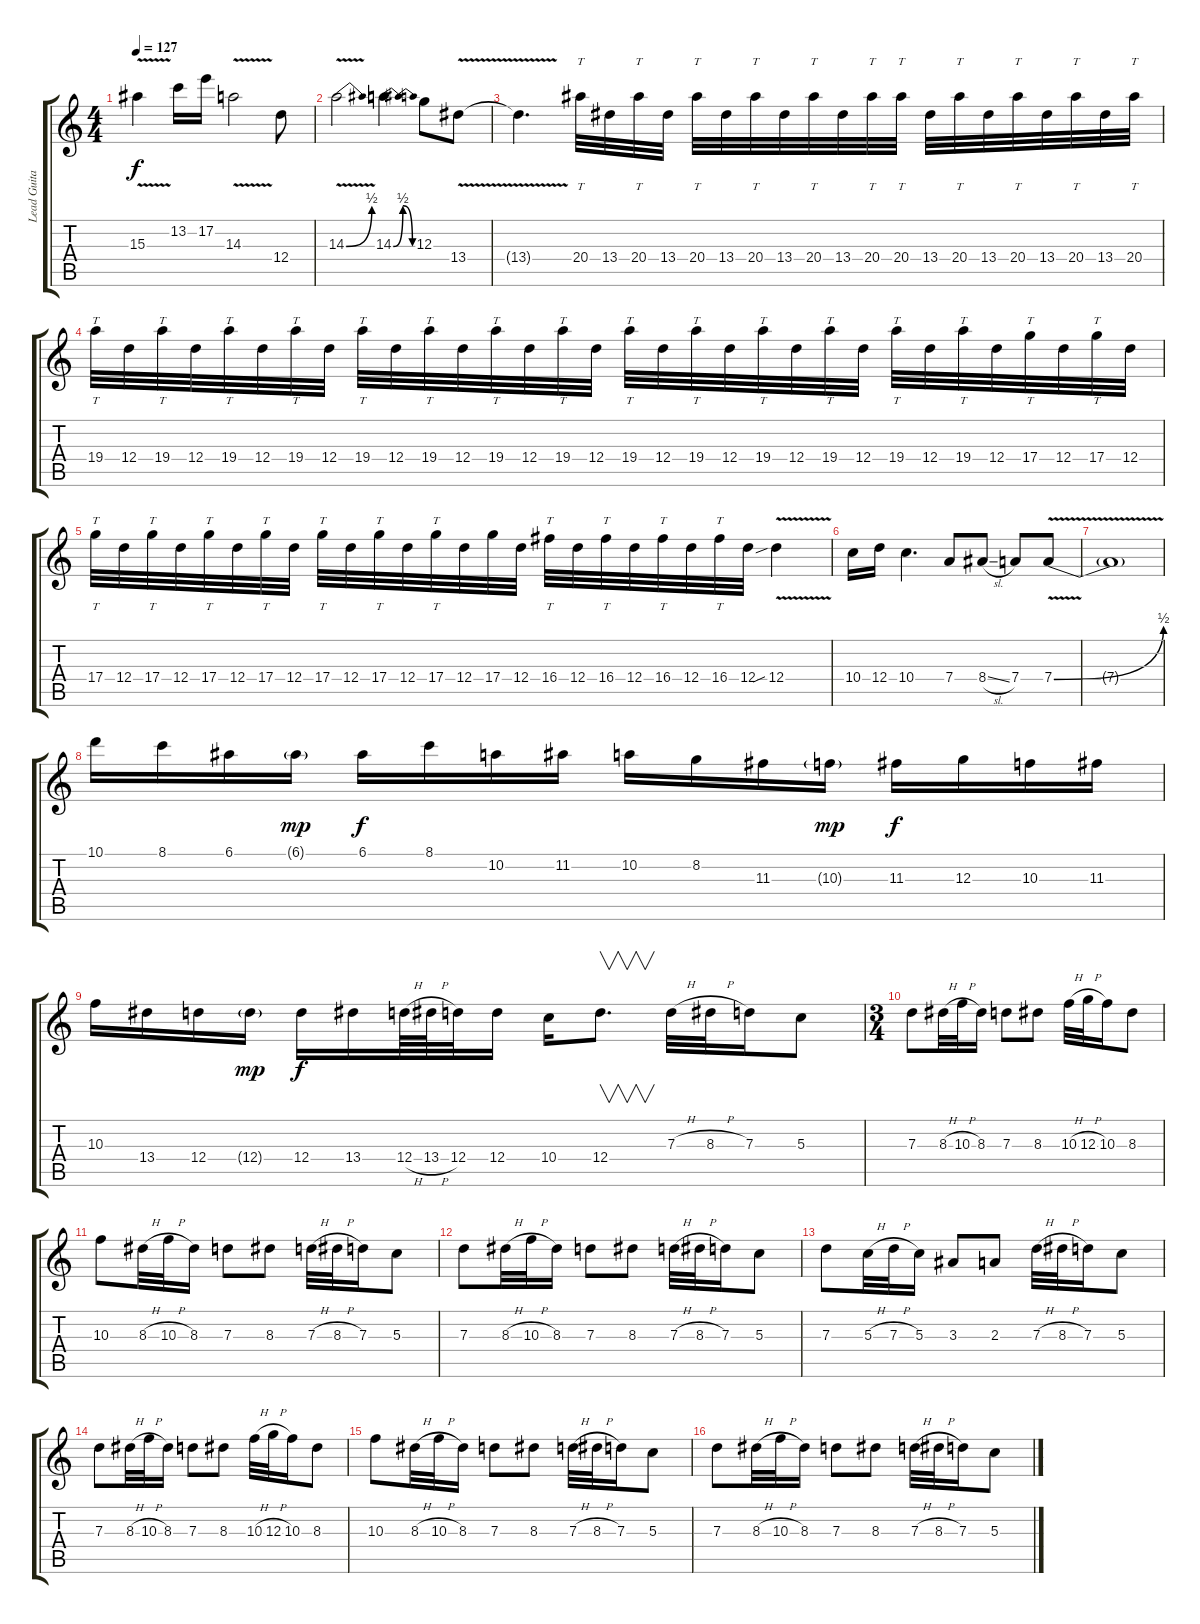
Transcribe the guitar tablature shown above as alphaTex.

\track ("Lead Guitar" "Lead Guita") {instrument overdrivenguitar}
\staff {score tabs}
\tuning (E4 B3 G3 D3 A2 E2) {hide}
\ts (4 4)
\tempo 127
\clef g2
\ks c
15.3{v}.4{dy f} 13.2.16 17.2.16 14.3{v}.2 12.4.8 |
14.3{be (bend 0 0 60 2) v}.2 14.3{be (bendrelease 0 0 10 2 20 2 60 0)}.4 12.3.8 13.4{v}.8 |
13.4{t}.4{d} 20.4.32{tt} 13.4.32 20.4.32{tt} 13.4.32 20.4.32{tt} 13.4.32 20.4.32{tt} 13.4.32 20.4.32{tt} 13.4.32 20.4.32{tt} 20.4.32{tt} 13.4.32 20.4.32{tt} 13.4.32 20.4.32{tt} 13.4.32 20.4.32{tt} 13.4.32 20.4.32{tt} |
19.4.32{tt} 12.4.32 19.4.32{tt} 12.4.32 19.4.32{tt} 12.4.32 19.4.32{tt} 12.4.32 19.4.32{tt} 12.4.32 19.4.32{tt} 12.4.32 19.4.32{tt} 12.4.32 19.4.32{tt} 12.4.32 19.4.32{tt} 12.4.32 19.4.32{tt} 12.4.32 19.4.32{tt} 12.4.32 19.4.32{tt} 12.4.32 19.4.32{tt} 12.4.32 19.4.32{tt} 12.4.32 17.4.32{tt} 12.4.32 17.4.32{tt} 12.4.32 |
17.4.32{tt} 12.4.32 17.4.32{tt} 12.4.32 17.4.32{tt} 12.4.32 17.4.32{tt} 12.4.32 17.4.32{tt} 12.4.32 17.4.32{tt} 12.4.32 17.4.32{tt} 12.4.32 17.4.32 12.4.32 16.4.32{tt} 12.4.32 16.4.32{tt} 12.4.32 16.4.32{tt} 12.4.32 16.4.32{tt} 12.4.32 12.4{v sib}.4 |
10.4.16 12.4.16 10.4.4{d} 7.4.8 8.4{sl}.8 7.4.8 7.4{be (bend 0 0 60 2) v}.8 |
7.4{t}.1 |
10.1.16 8.1.16 6.1.16 6.1{g}.16{dy mp} 6.1.16{dy f} 8.1.16 10.2.16 11.2.16 10.2.16 8.2.16 11.3.16 10.3{g}.16{dy mp} 11.3.16{dy f} 12.3.16 10.3.16 11.3.16 |
10.3.16 13.4.16 12.4.16 12.4{g}.16{dy mp} 12.4.16{dy f} 13.4.16 12.4{h}.64 13.4{h}.64 12.4.32 12.4.16 10.4.16 12.4.8{v d} 7.3{h}.32 8.3{h}.32 7.3.16 5.3.8 |
\ts (3 4)
7.3.8{instrument distortionguitar} 8.3{h}.32 10.3{h}.32 8.3.16 7.3.8 8.3.8 10.3{h}.32 12.3{h}.32 10.3.16 8.3.8 |
10.3.8 8.3{h}.32 10.3{h}.32 8.3.16 7.3.8 8.3.8 7.3{h}.32 8.3{h}.32 7.3.16 5.3.8 |
7.3.8 8.3{h}.32 10.3{h}.32 8.3.16 7.3.8 8.3.8 7.3{h}.32 8.3{h}.32 7.3.16 5.3.8 |
7.3.8 5.3{h}.32 7.3{h}.32 5.3.16 3.3.8 2.3.8 7.3{h}.32 8.3{h}.32 7.3.16 5.3.8 |
7.3.8 8.3{h}.32 10.3{h}.32 8.3.16 7.3.8 8.3.8 10.3{h}.32 12.3{h}.32 10.3.16 8.3.8 |
10.3.8 8.3{h}.32 10.3{h}.32 8.3.16 7.3.8 8.3.8 7.3{h}.32 8.3{h}.32 7.3.16 5.3.8 |
7.3.8 8.3{h}.32 10.3{h}.32 8.3.16 7.3.8 8.3.8 7.3{h}.32 8.3{h}.32 7.3.16 5.3.8
